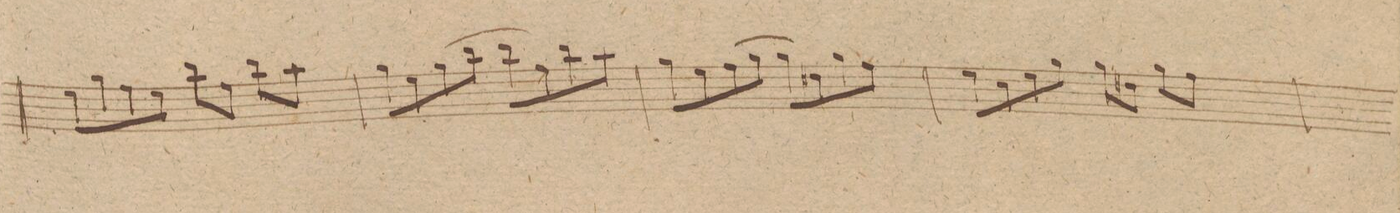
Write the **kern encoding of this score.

**kern	**dynam
*I"Violino. 1mo	*
*clefG2	*
*k[f#c#g#]	*
*met(c|)	*
*M2/2	*
8ee\L	.
8gg#\	.
8ff#\	.
8ee\J	.
8bb\L	.
8ff#\J	.
8bb\L	.
8aa\J	.
=21	=21
8gg#\L	.
8ee\	.
(8gg#\	.
8bb\J	.
8bb\L	.
8ff#\)	.
8bb\	.
8aa\J	.
=22	=22
8gg#\L	.
8ee\	.
(8ff#\	.
8gg#\J	.
8gg#\L)	.
8dd#X\	.
8gg#\	.
8ff#\J	.
=23	=23
8ee\L	.
8cc#\	.
8ee\	.
8gg#\J	.
8gg#\L	.
8dd#X\J	.
8gg#\L	.
8ff#\J	.
=24	=24
*-	*-
